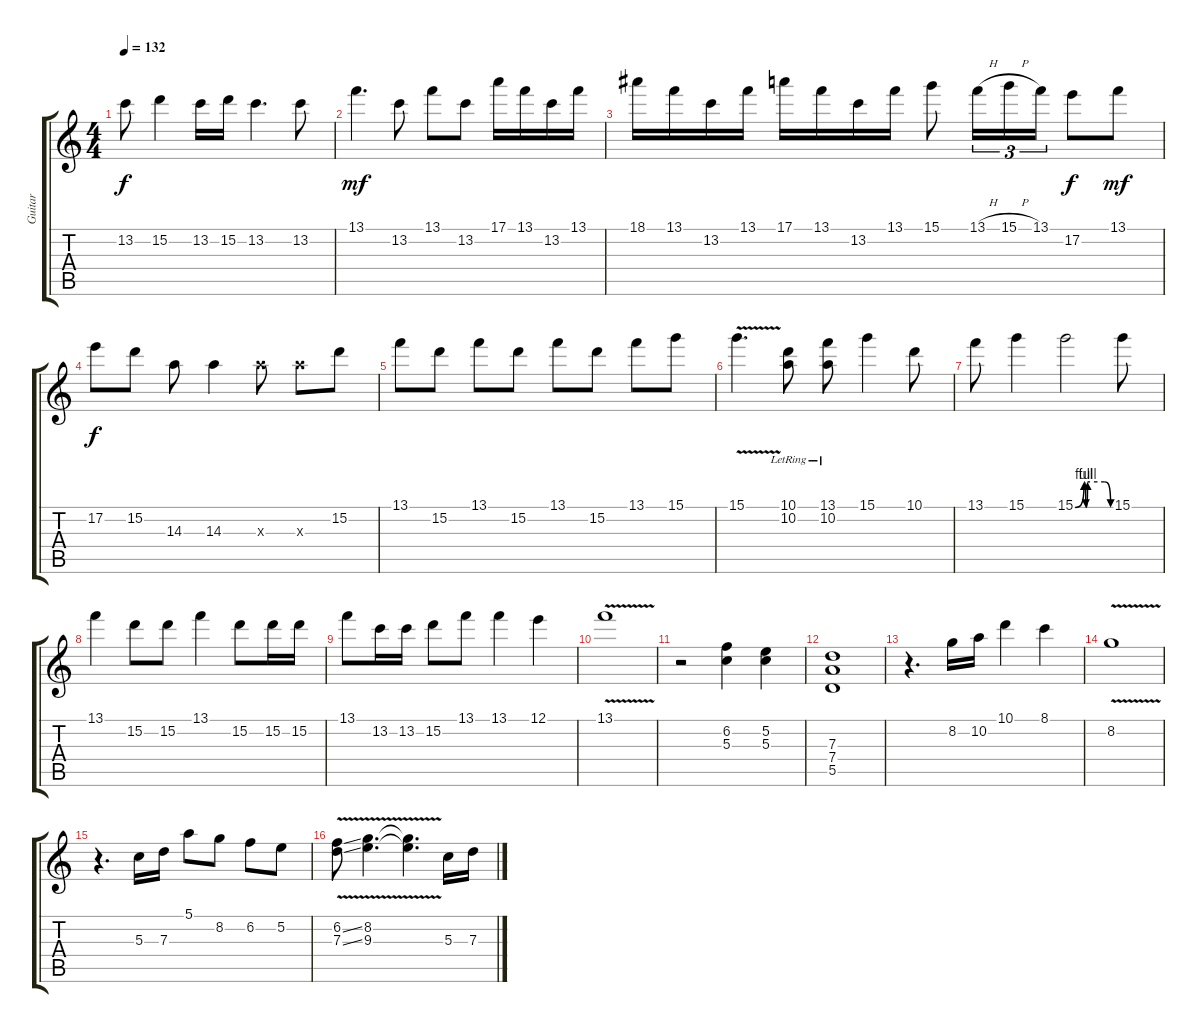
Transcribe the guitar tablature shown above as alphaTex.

\track ("Guitar" "Guitar") {instrument electricguitarjazz}
\staff {score tabs}
\tuning (E4 B3 G3 D3 A2 E2) {hide}
\ts (4 4)
\tempo 132
\clef g2
\ks c
13.2.8{dy f} 15.2.4 13.2.16 15.2.16 13.2.4{d} 13.2.8 |
13.1.4{d dy mf} 13.2.8 13.1.8 13.2.8 17.1.16 13.1.16 13.2.16 13.1.16 |
18.1.16 13.1.16 13.2.16 13.1.16 17.1.16 13.1.16 13.2.16 13.1.16 15.1.8 13.1{h}.16{tu (3 2)} 15.1{h}.16{tu (3 2)} 13.1.16{tu (3 2)} 17.2.8{dy f} 13.1.8{dy mf} |
17.2.8{dy f} 15.2.8 14.3.8 14.3.4 14.3{x}.8 14.3{x}.8 15.2.8 |
13.1.8 15.2.8 13.1.8 15.2.8 13.1.8 15.2.8 13.1.8 15.1.8 |
15.1{v}.4{d} (10.1 10.2{lr}).8 (13.1 10.2{lr}).8 15.1.4 10.1.8 |
13.1.8 15.1.4 15.1{be (custom 0 0 15 4 18 0 21 4 25 4 50 4 60 0)}.2 15.1.8 |
13.1.4 15.2.8 15.2.8 13.1.4 15.2.8 15.2.16 15.2.16 |
13.1.8 13.2.16 13.2.16 15.2.8 13.1.8 13.1.4 12.1.4 |
13.1{v}.1 |
r.2 (6.2 5.3).4 (5.2 5.3).4 |
(7.3 7.4 5.5).1 |
r.4{d} 8.2.16 10.2.16 10.1.4 8.1.4 |
8.2{v}.1 |
r.4{d} 5.3.16 7.3.16 5.1.8 8.2.8 6.2.8 5.2.8 |
(6.2{v ss} 7.3{v ss}).8 (8.2{v} 9.3{v}).4{d} (8.2{t} 9.3{t}).4{d} 5.3.16 7.3.16
